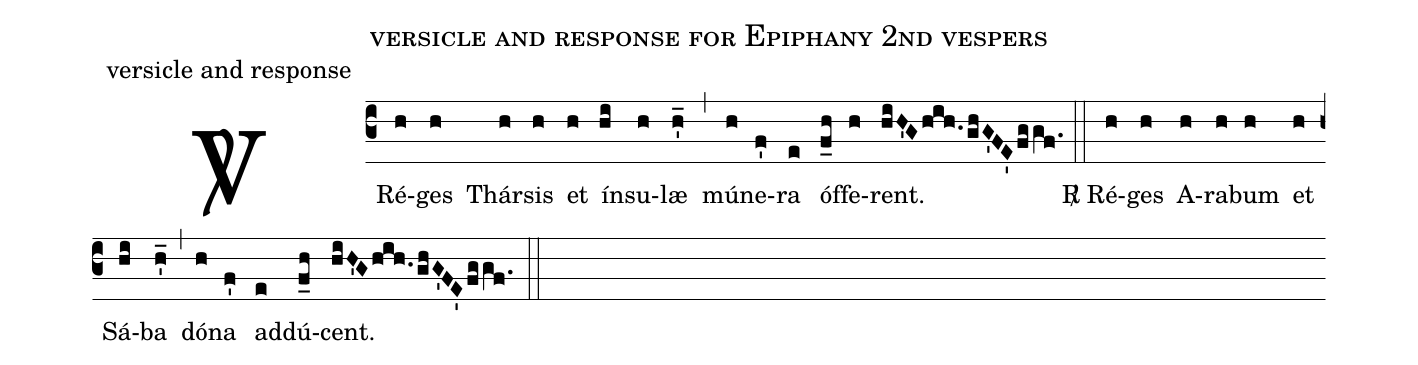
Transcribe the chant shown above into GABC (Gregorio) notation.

name: versicle and response for Epiphany 2nd vespers;
office-part: versicle and response;
def-m1:\ifx\vrlinebreak\undefined\else;
def-m2:\fi;
%%
(c3)<sp>V/</sp>~R{é}(h)ges(h) Thár(h)sis(h) et(h) ín(hi)su(h)læ(h'_) (,) mú(h)ne(f')ra(e) óf(f_h)fe(h)rent.(hiH'G/hih./ghG'FE'fg/gf.) (::[em1]Z[em2])
<sp>R/</sp>~Ré(h)ges(h) A(h)ra(h)bum(h) et(h) Sá(hi)ba(h'_) (,) dó(h)na(f') ad(e)dú(f_h)cent.(hiH'G/hih./ghG'FE'fg/gf.) (::)
